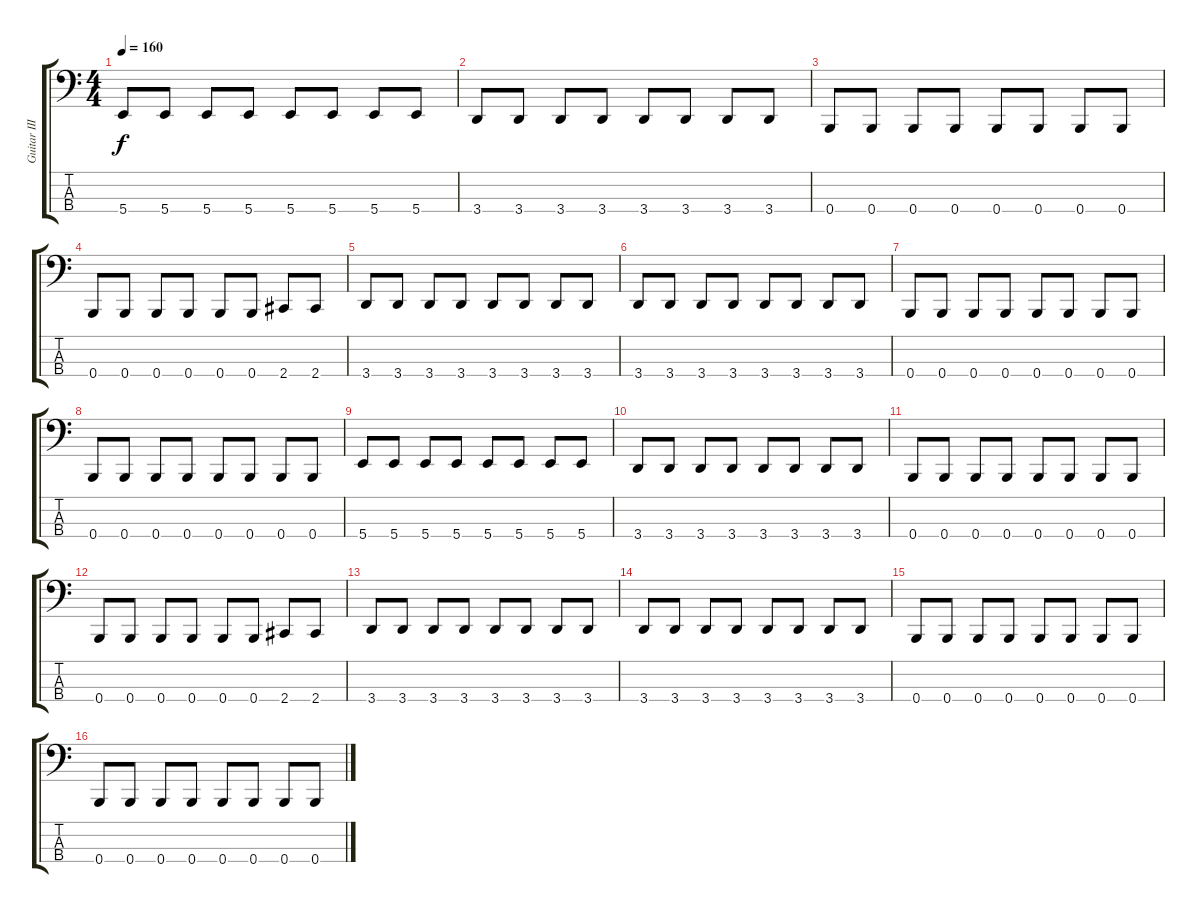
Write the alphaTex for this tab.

\track ("Guitar III - Bass" "Guitar III") {instrument electricbassfinger}
\staff {score tabs}
\tuning (D2 A1 E1 B0) {hide}
\ts (4 4)
\tempo 160
\clef f4
\ks c
5.4.8{dy f} 5.4.8 5.4.8 5.4.8 5.4.8 5.4.8 5.4.8 5.4.8 |
3.4.8 3.4.8 3.4.8 3.4.8 3.4.8 3.4.8 3.4.8 3.4.8 |
0.4.8 0.4.8 0.4.8 0.4.8 0.4.8 0.4.8 0.4.8 0.4.8 |
0.4.8 0.4.8 0.4.8 0.4.8 0.4.8 0.4.8 2.4.8 2.4.8 |
3.4.8 3.4.8 3.4.8 3.4.8 3.4.8 3.4.8 3.4.8 3.4.8 |
3.4.8 3.4.8 3.4.8 3.4.8 3.4.8 3.4.8 3.4.8 3.4.8 |
0.4.8 0.4.8 0.4.8 0.4.8 0.4.8 0.4.8 0.4.8 0.4.8 |
0.4.8 0.4.8 0.4.8 0.4.8 0.4.8 0.4.8 0.4.8 0.4.8 |
5.4.8 5.4.8 5.4.8 5.4.8 5.4.8 5.4.8 5.4.8 5.4.8 |
3.4.8 3.4.8 3.4.8 3.4.8 3.4.8 3.4.8 3.4.8 3.4.8 |
0.4.8 0.4.8 0.4.8 0.4.8 0.4.8 0.4.8 0.4.8 0.4.8 |
0.4.8 0.4.8 0.4.8 0.4.8 0.4.8 0.4.8 2.4.8 2.4.8 |
3.4.8 3.4.8 3.4.8 3.4.8 3.4.8 3.4.8 3.4.8 3.4.8 |
3.4.8 3.4.8 3.4.8 3.4.8 3.4.8 3.4.8 3.4.8 3.4.8 |
0.4.8 0.4.8 0.4.8 0.4.8 0.4.8 0.4.8 0.4.8 0.4.8 |
0.4.8 0.4.8 0.4.8 0.4.8 0.4.8 0.4.8 0.4.8 0.4.8
